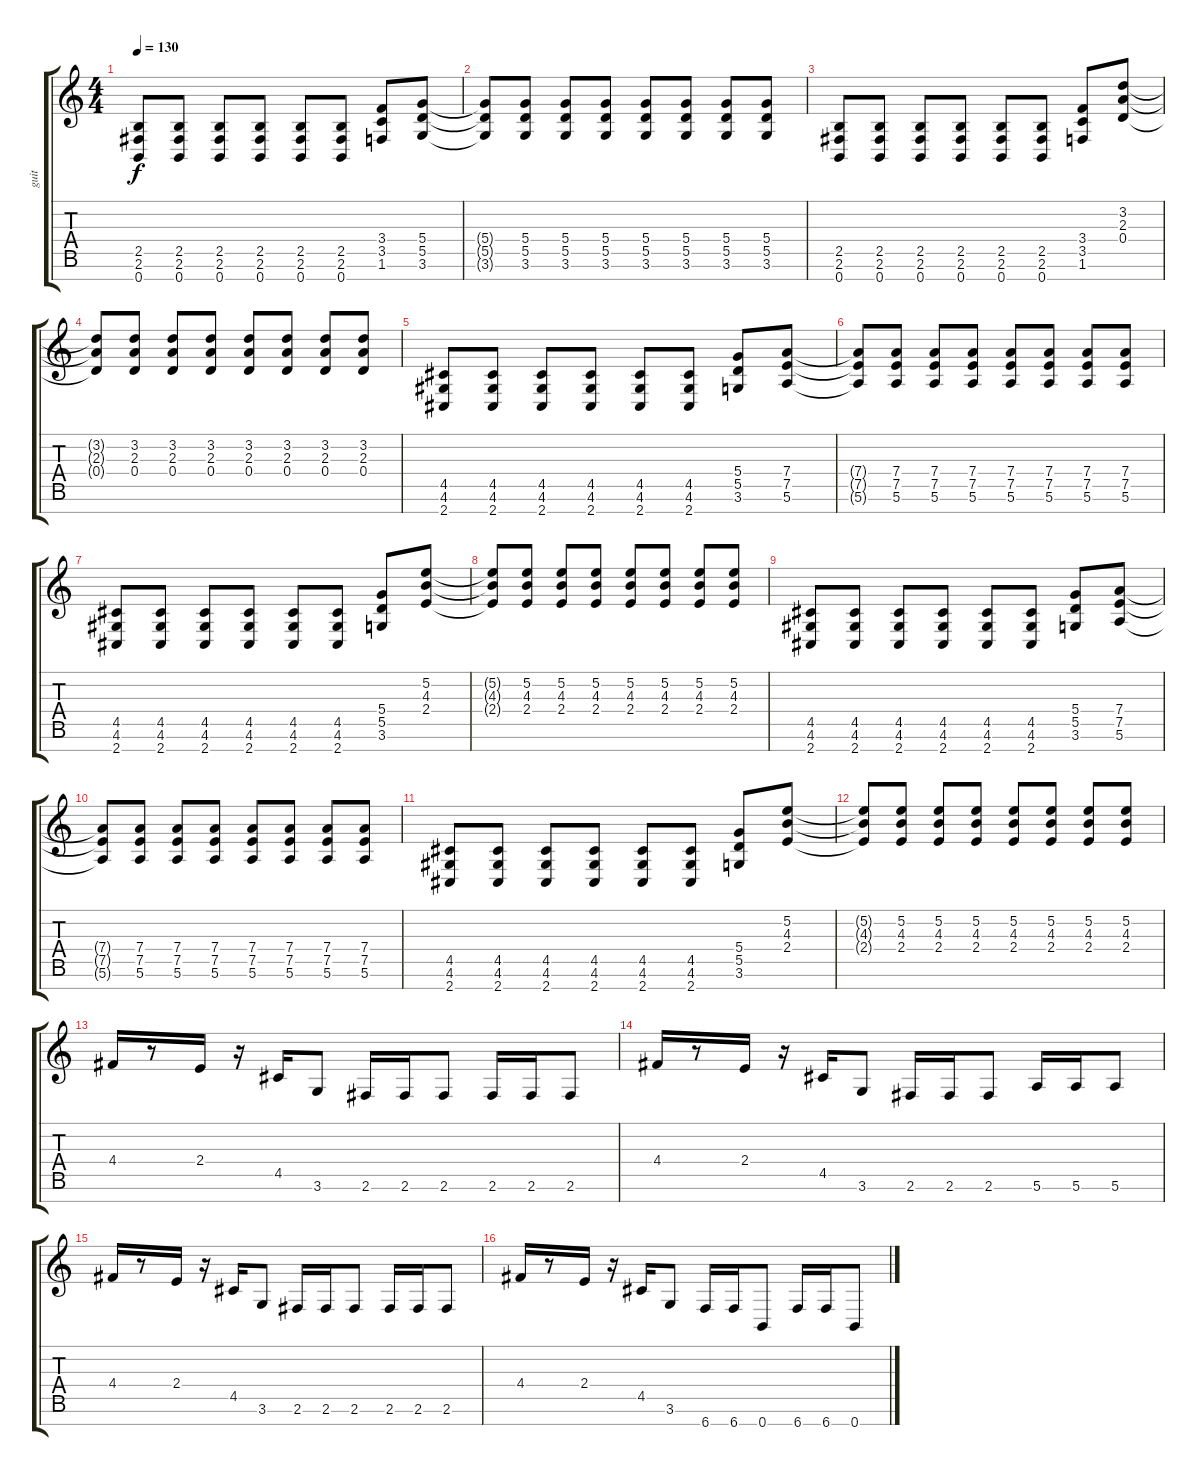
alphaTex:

\track ("guit" "guit") {instrument distortionguitar}
\staff {score tabs}
\tuning (E4 B3 G3 D3 A2 E2 B1) {hide}
\ts (4 4)
\tempo 130
\clef g2
\ks c
(2.5 2.6 0.7).8{dy f} (2.5 2.6 0.7).8 (2.5 2.6 0.7).8 (2.5 2.6 0.7).8 (2.5 2.6 0.7).8 (2.5 2.6 0.7).8 (3.4 3.5 1.6).8 (5.4 5.5 3.6).8 |
(5.4{t} 5.5{t} 3.6{t}).8 (5.4 5.5 3.6).8 (5.4 5.5 3.6).8 (5.4 5.5 3.6).8 (5.4 5.5 3.6).8 (5.4 5.5 3.6).8 (5.4 5.5 3.6).8 (5.4 5.5 3.6).8 |
(2.5 2.6 0.7).8 (2.5 2.6 0.7).8 (2.5 2.6 0.7).8 (2.5 2.6 0.7).8 (2.5 2.6 0.7).8 (2.5 2.6 0.7).8 (3.4 3.5 1.6).8 (3.2 2.3 0.4).8 |
(3.2{t} 2.3{t} 0.4{t}).8 (3.2 2.3 0.4).8 (3.2 2.3 0.4).8 (3.2 2.3 0.4).8 (3.2 2.3 0.4).8 (3.2 2.3 0.4).8 (3.2 2.3 0.4).8 (3.2 2.3 0.4).8 |
(4.5 4.6 2.7).8 (4.5 4.6 2.7).8 (4.5 4.6 2.7).8 (4.5 4.6 2.7).8 (4.5 4.6 2.7).8 (4.5 4.6 2.7).8 (5.4 5.5 3.6).8 (7.4 7.5 5.6).8 |
(7.4{t} 7.5{t} 5.6{t}).8 (7.4 7.5 5.6).8 (7.4 7.5 5.6).8 (7.4 7.5 5.6).8 (7.4 7.5 5.6).8 (7.4 7.5 5.6).8 (7.4 7.5 5.6).8 (7.4 7.5 5.6).8 |
(4.5 4.6 2.7).8 (4.5 4.6 2.7).8 (4.5 4.6 2.7).8 (4.5 4.6 2.7).8 (4.5 4.6 2.7).8 (4.5 4.6 2.7).8 (5.4 5.5 3.6).8 (5.2 4.3 2.4).8 |
(5.2{t} 4.3{t} 2.4{t}).8 (5.2 4.3 2.4).8 (5.2 4.3 2.4).8 (5.2 4.3 2.4).8 (5.2 4.3 2.4).8 (5.2 4.3 2.4).8 (5.2 4.3 2.4).8 (5.2 4.3 2.4).8 |
(4.5 4.6 2.7).8 (4.5 4.6 2.7).8 (4.5 4.6 2.7).8 (4.5 4.6 2.7).8 (4.5 4.6 2.7).8 (4.5 4.6 2.7).8 (5.4 5.5 3.6).8 (7.4 7.5 5.6).8 |
(7.4{t} 7.5{t} 5.6{t}).8 (7.4 7.5 5.6).8 (7.4 7.5 5.6).8 (7.4 7.5 5.6).8 (7.4 7.5 5.6).8 (7.4 7.5 5.6).8 (7.4 7.5 5.6).8 (7.4 7.5 5.6).8 |
(4.5 4.6 2.7).8 (4.5 4.6 2.7).8 (4.5 4.6 2.7).8 (4.5 4.6 2.7).8 (4.5 4.6 2.7).8 (4.5 4.6 2.7).8 (5.4 5.5 3.6).8 (5.2 4.3 2.4).8 |
(5.2{t} 4.3{t} 2.4{t}).8 (5.2 4.3 2.4).8 (5.2 4.3 2.4).8 (5.2 4.3 2.4).8 (5.2 4.3 2.4).8 (5.2 4.3 2.4).8 (5.2 4.3 2.4).8 (5.2 4.3 2.4).8 |
4.4.16 r.8 2.4.16 r.16 4.5.16 3.6.8 2.6.16 2.6.16 2.6.8 2.6.16 2.6.16 2.6.8 |
4.4.16 r.8 2.4.16 r.16 4.5.16 3.6.8 2.6.16 2.6.16 2.6.8 5.6.16 5.6.16 5.6.8 |
4.4.16 r.8 2.4.16 r.16 4.5.16 3.6.8 2.6.16 2.6.16 2.6.8 2.6.16 2.6.16 2.6.8 |
4.4.16 r.8 2.4.16 r.16 4.5.16 3.6.8 6.7.16 6.7.16 0.7.8 6.7.16 6.7.16 0.7.8
